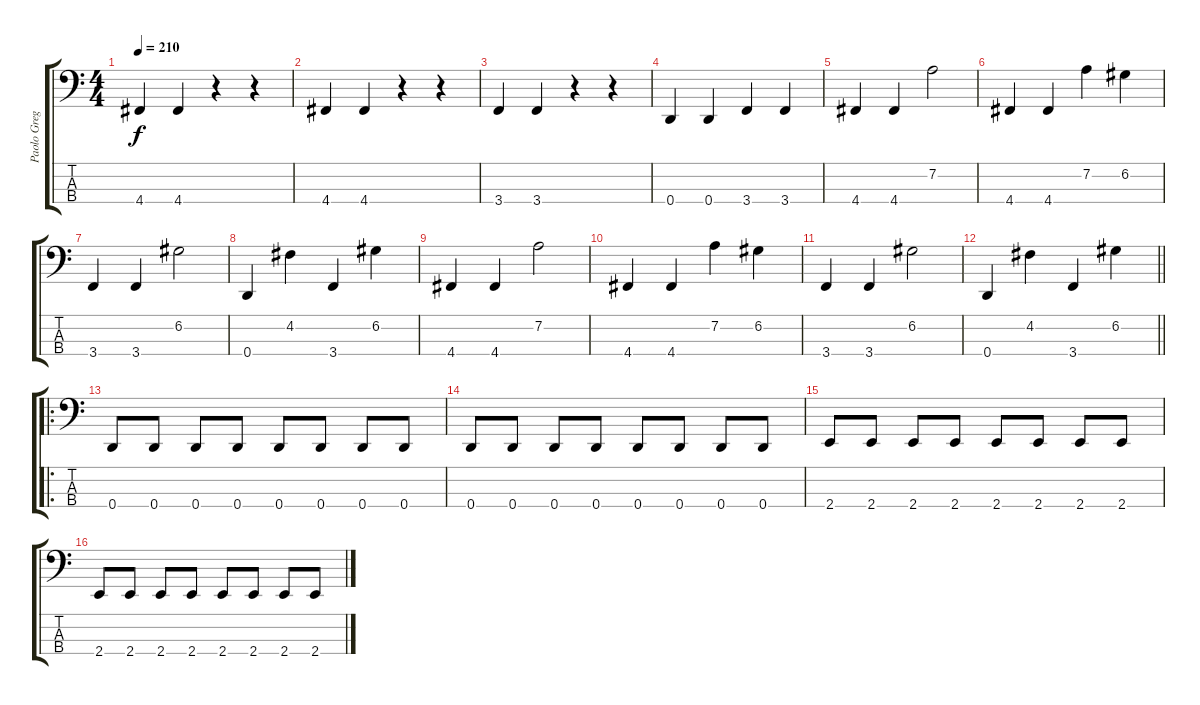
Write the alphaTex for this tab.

\track ("Paolo Gregoletto" "Paolo Greg") {instrument electricbassfinger}
\staff {score tabs}
\tuning (G2 D2 A1 D1) {hide}
\ts (4 4)
\tempo 210
\clef f4
\ks c
4.4.4{dy f} 4.4.4 r.4 r.4 |
4.4.4 4.4.4 r.4 r.4 |
3.4.4 3.4.4 r.4 r.4 |
0.4.4 0.4.4 3.4.4 3.4.4 |
4.4.4 4.4.4 7.2.2 |
4.4.4 4.4.4 7.2.4 6.2.4 |
3.4.4 3.4.4 6.2.2 |
0.4.4 4.2.4 3.4.4 6.2.4 |
4.4.4 4.4.4 7.2.2 |
4.4.4 4.4.4 7.2.4 6.2.4 |
3.4.4 3.4.4 6.2.2 |
\barLineRight lightlight
0.4.4 4.2.4 3.4.4 6.2.4 |
\ro
0.4.8 0.4.8 0.4.8 0.4.8 0.4.8 0.4.8 0.4.8 0.4.8 |
0.4.8 0.4.8 0.4.8 0.4.8 0.4.8 0.4.8 0.4.8 0.4.8 |
2.4.8 2.4.8 2.4.8 2.4.8 2.4.8 2.4.8 2.4.8 2.4.8 |
2.4.8 2.4.8 2.4.8 2.4.8 2.4.8 2.4.8 2.4.8 2.4.8
